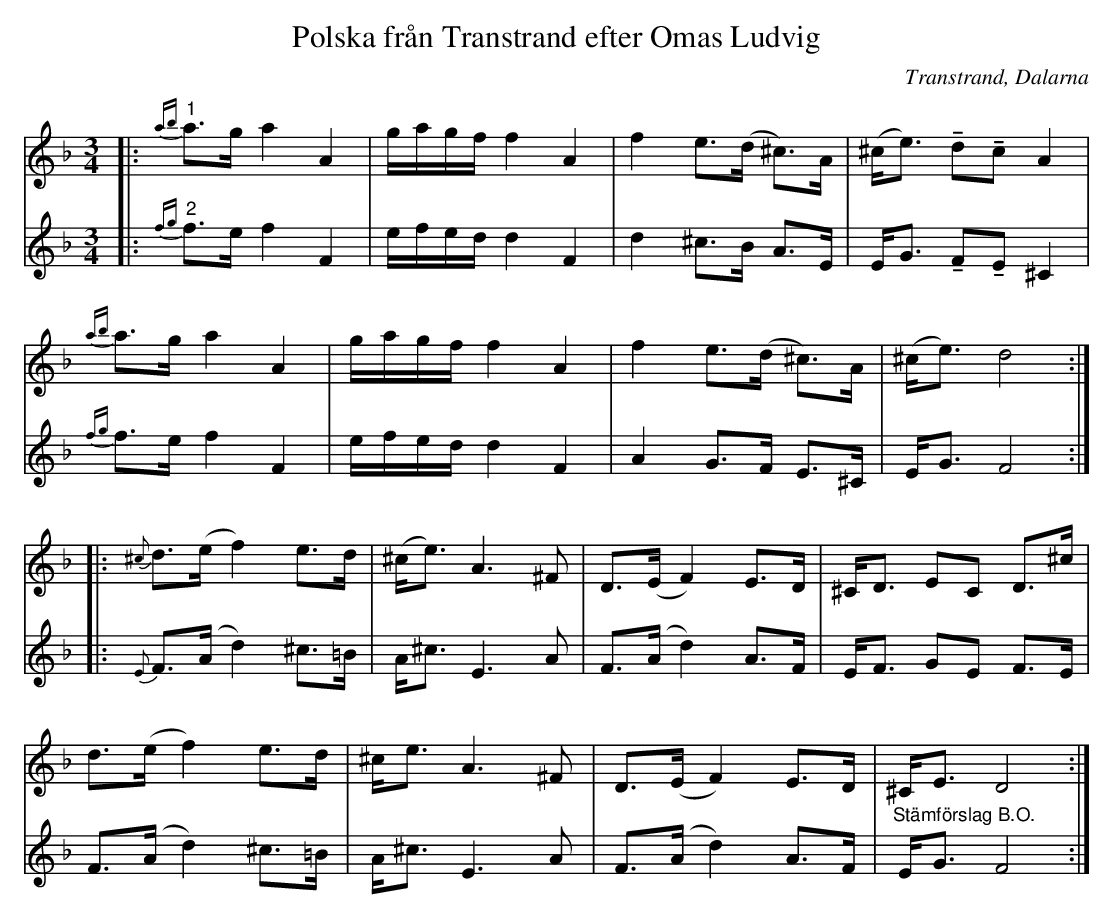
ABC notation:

X:1
T:Polska från Transtrand efter Omas Ludvig
O:Transtrand, Dalarna
L:1/8
M:3/4
U:t=tenuto
K:Dm
V:1
|:"^1"{ab} a>g a2 A2 | g/a/g/f/ f2 A2 | f2 e>(d ^c>)A | (^c<e) tdtc A2 |
{ab} a>g a2 A2 | g/a/g/f/ f2 A2 | f2 e>(d ^c>)A | (^c<e) d4 ::
{^c} d>(e f2) e>d | (^c<e) A3 ^F | D>(E F2) E>D | ^C<D EC D>^c |
 d>(e f2) e>d | ^c<e A3 ^F | D>(E F2) E>D | ^C<E D4 :|
V:2
|:"^2"{fg} f>e f2 F2 | e/f/e/d/ d2 F2 | d2 ^c>B A>E | E<G tFtE ^C2 |
{fg} f>e f2 F2 | e/f/e/d/ d2 F2 | A2 G>F E>^C | E<G F4 ::
{E} F>(A d2) ^c>=B | A<^c E3 A | F>(A d2) A>F | E<F GE F>E |
 F>(A d2) ^c>=B | A<^c E3 A | F>(A d2) A>F |"^Stämförslag B.O." E<G F4 :|
